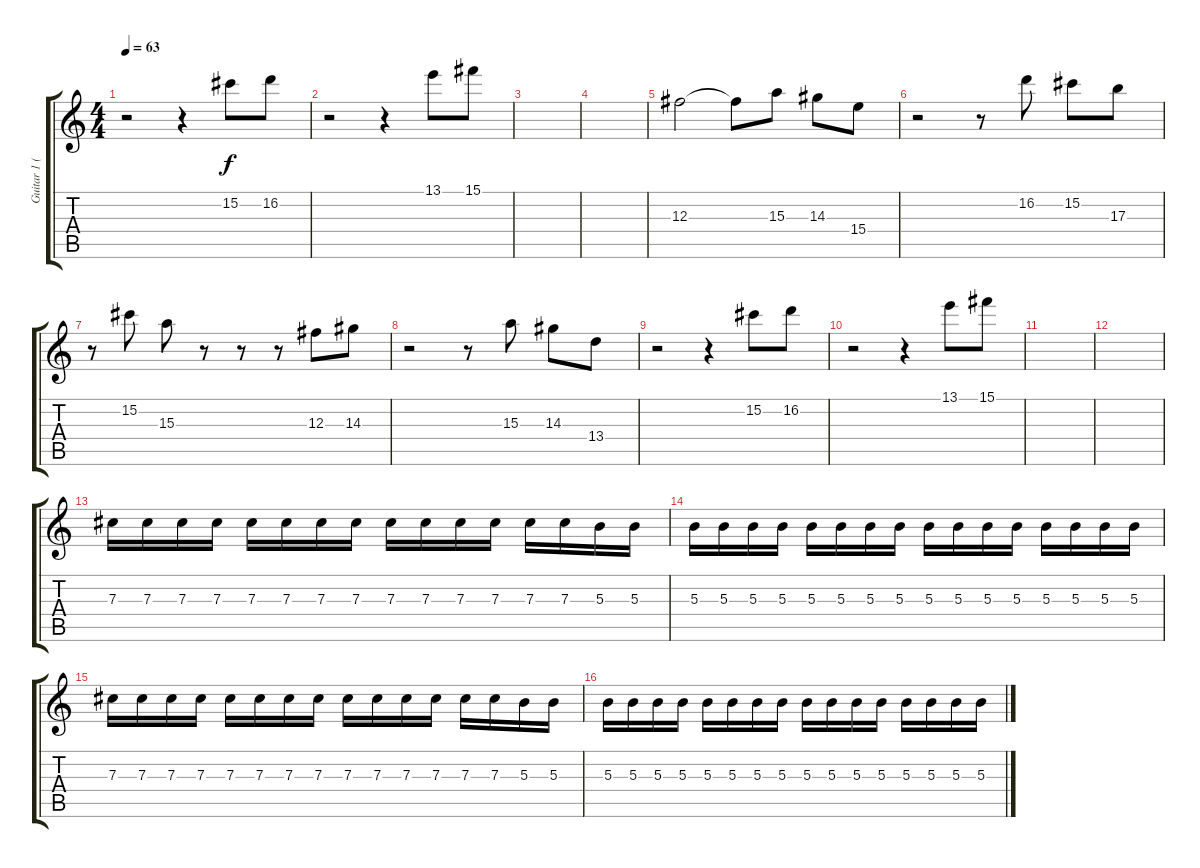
\track ("Guitar 1 (Drop C#)" "Guitar 1 (") {instrument distortionguitar}
\staff {score tabs}
\tuning (Eb4 Bb3 Gb3 Db3 Ab2 Db2) {hide}
\ts (4 4)
\tempo 63
\clef g2
\ks c
r.2{dy f} r.4 15.2.8 16.2.8 |
r.2 r.4 13.1.8 15.1.8 |
|
|
12.3.2 12.3{t}.8 15.3.8 14.3.8 15.4.8 |
r.2 r.8 16.2.8 15.2.8 17.3.8 |
r.8 15.2.8 15.3.8 r.8 r.8 r.8 12.3.8 14.3.8 |
r.2 r.8 15.3.8 14.3.8 13.4.8 |
r.2 r.4 15.2.8 16.2.8 |
r.2 r.4 13.1.8 15.1.8 |
|
|
7.3.16 7.3.16 7.3.16 7.3.16 7.3.16 7.3.16 7.3.16 7.3.16 7.3.16 7.3.16 7.3.16 7.3.16 7.3.16 7.3.16 5.3.16 5.3.16 |
5.3.16 5.3.16 5.3.16 5.3.16 5.3.16 5.3.16 5.3.16 5.3.16 5.3.16 5.3.16 5.3.16 5.3.16 5.3.16 5.3.16 5.3.16 5.3.16 |
7.3.16 7.3.16 7.3.16 7.3.16 7.3.16 7.3.16 7.3.16 7.3.16 7.3.16 7.3.16 7.3.16 7.3.16 7.3.16 7.3.16 5.3.16 5.3.16 |
5.3.16 5.3.16 5.3.16 5.3.16 5.3.16 5.3.16 5.3.16 5.3.16 5.3.16 5.3.16 5.3.16 5.3.16 5.3.16 5.3.16 5.3.16 5.3.16
